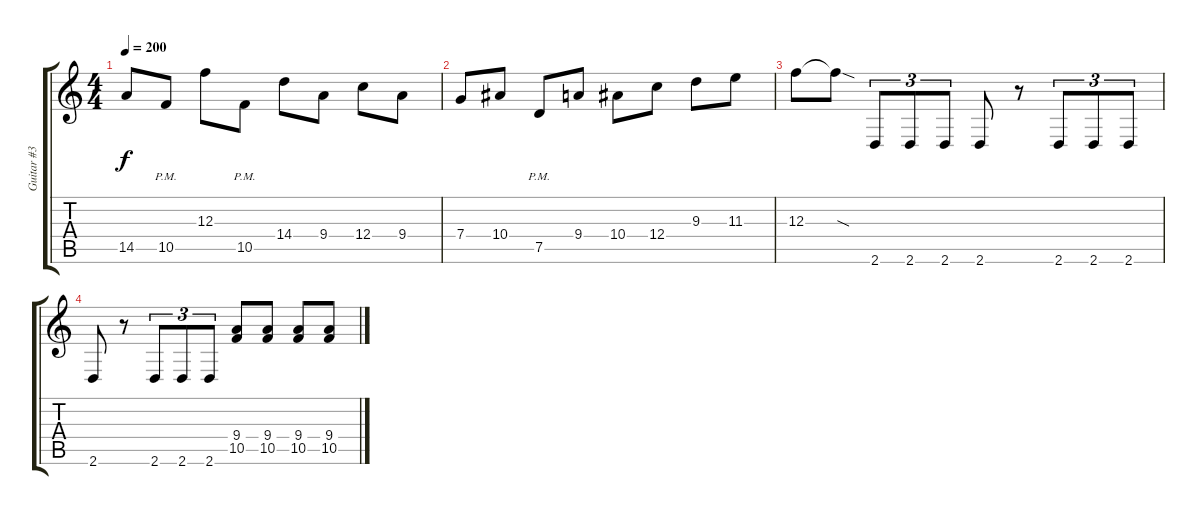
\track ("Guitar #3" "Guitar #3") {instrument distortionguitar}
\staff {score tabs}
\tuning (D4 A3 F3 C3 G2 C2) {hide}
\ts (4 4)
\tempo 200
\clef g2
\ks c
14.5.8{dy f} 10.5{pm}.8 12.3.8 10.5{pm}.8 14.4.8 9.4.8 12.4.8 9.4.8 |
7.4.8 10.4.8 7.5{pm}.8 9.4.8 10.4.8 12.4.8 9.3.8 11.3.8 |
12.3.8 12.3{sod t}.8 2.6.8{tu (3 2)} 2.6.8{tu (3 2)} 2.6.8{tu (3 2)} 2.6.8 r.8 2.6.8{tu (3 2)} 2.6.8{tu (3 2)} 2.6.8{tu (3 2)} |
2.6.8 r.8 2.6.8{tu (3 2)} 2.6.8{tu (3 2)} 2.6.8{tu (3 2)} (9.4 10.5).8 (9.4 10.5).8 (9.4 10.5).8 (9.4 10.5).8
